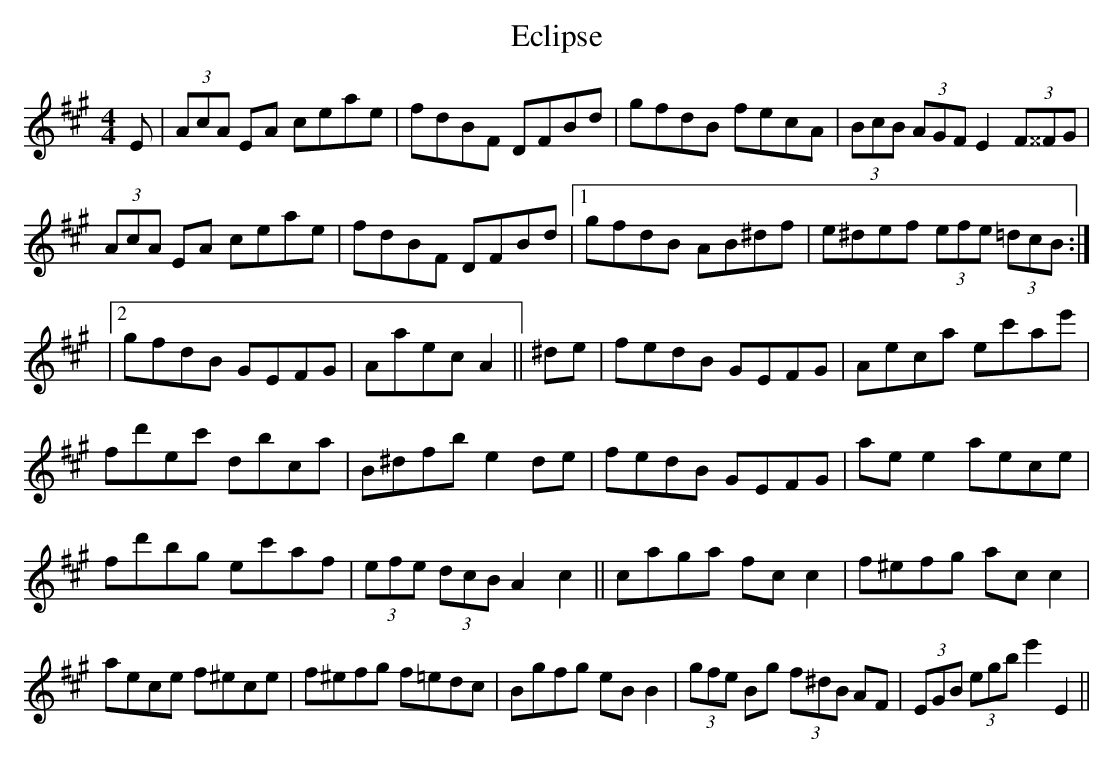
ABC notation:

X:1
T: Eclipse
M: 4/4
L: 1/8
K: A
E | (3AcA EA ceae | fdBF DFBd | gfdB fecA |\
(3BcB (3AGF E2 (3F^^FG |
(3AcA EA ceae | fdBF DFBd |1 gfdB AB^df |\
e^def (3efe (3=dcB :|
|2 gfdB GEFG | Aaec A2 || ^de | fedB GEFG |\
Aeca ec'ae' |
fd'ec' dbca | B^dfb e2 de | fedB GEFG |\
ae e2 aece |
fd'bg ec'af | (3efe (3dcB A2 c2 || caga fc c2 |\
f^efg ac c2 |
aece f^ece | f^efg f=edc | Bgfg eB B2 |\
(3gfe Bg (3f^dB AF |(3EGB (3egb e'2 E2 ||
